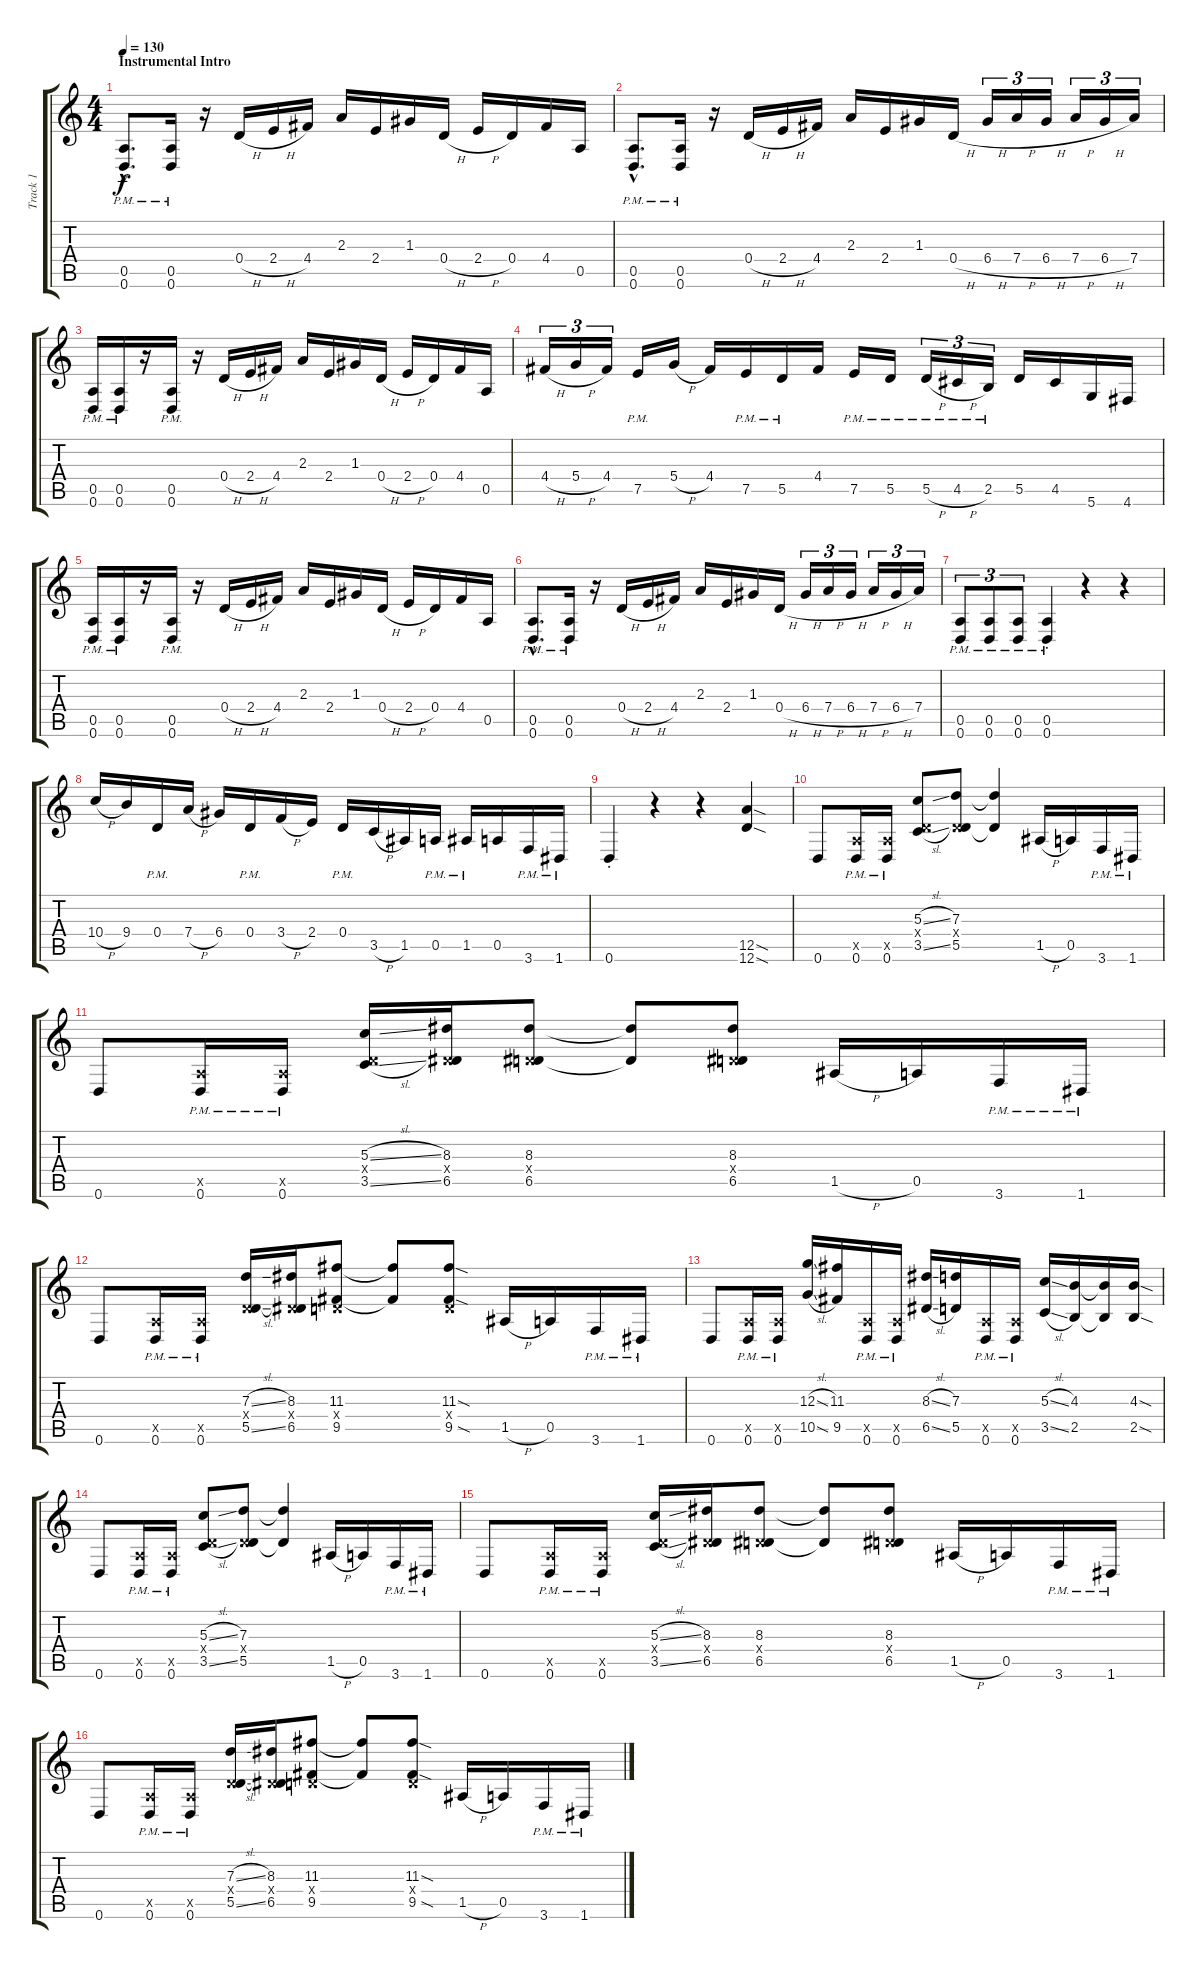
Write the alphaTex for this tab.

\track ("Track 1" "Track 1") {instrument distortionguitar}
\staff {score tabs}
\tuning (E4 B3 G3 D3 A2 D2) {hide}
\ts (4 4)
\section ("" "Instrumental Intro")
\tempo 130
\clef g2
\ks c
(0.5{hac pm} 0.6{hac pm}).8{d dy f instrument distortionguitar} (0.5{pm} 0.6{pm}).16 r.16 0.4{h}.16 2.4{h}.16 4.4.16 2.3.16 2.4.16 1.3.16 0.4{h}.16 2.4{h}.16 0.4.16 4.4.16 0.5.16 |
(0.5{hac pm} 0.6{hac pm}).8{d} (0.5{pm} 0.6{pm}).16 r.16 0.4{h}.16 2.4{h}.16 4.4.16 2.3.16 2.4.16 1.3.16 0.4{h}.16 6.4{h}.16{tu (3 2)} 7.4{h}.16{tu (3 2)} 6.4{h}.16{tu (3 2)} 7.4{h}.16{tu (3 2)} 6.4{h}.16{tu (3 2)} 7.4.16{tu (3 2)} |
(0.5{pm} 0.6{pm}).16 (0.5{pm} 0.6{pm}).16 r.16 (0.5{pm} 0.6{pm}).16 r.16 0.4{h}.16 2.4{h}.16 4.4.16 2.3.16 2.4.16 1.3.16 0.4{h}.16 2.4{h}.16 0.4.16 4.4.16 0.5.16 |
4.4{h}.16{tu (3 2)} 5.4{h}.16{tu (3 2)} 4.4.16{tu (3 2)} 7.5{pm}.16 5.4{h}.16 4.4.16 7.5{pm}.16 5.5{pm}.16 4.4.16 7.5{pm}.16 5.5{pm}.16 5.5{h pm}.16{tu (3 2)} 4.5{h pm}.16{tu (3 2)} 2.5{pm}.16{tu (3 2)} 5.5.16 4.5.16 5.6.16 4.6.16 |
(0.5{pm} 0.6{pm}).16 (0.5{pm} 0.6{pm}).16 r.16 (0.5{pm} 0.6{pm}).16 r.16 0.4{h}.16 2.4{h}.16 4.4.16 2.3.16 2.4.16 1.3.16 0.4{h}.16 2.4{h}.16 0.4.16 4.4.16 0.5.16 |
(0.5{hac pm} 0.6{hac pm}).8{d} (0.5{pm} 0.6{pm}).16 r.16 0.4{h}.16 2.4{h}.16 4.4.16 2.3.16 2.4.16 1.3.16 0.4{h}.16 6.4{h}.16{tu (3 2)} 7.4{h}.16{tu (3 2)} 6.4{h}.16{tu (3 2)} 7.4{h}.16{tu (3 2)} 6.4{h}.16{tu (3 2)} 7.4.16{tu (3 2)} |
(0.5{pm} 0.6{pm}).8{tu (3 2)} (0.5{pm} 0.6{pm}).8{tu (3 2)} (0.5{pm} 0.6{pm}).8{tu (3 2)} (0.5{pm st} 0.6{pm st}).4 r.4 r.4 |
10.4{h}.16 9.4.16 0.4{pm}.16 7.4{h}.16 6.4.16 0.4{pm}.16 3.4{h}.16 2.4.16 0.4{pm}.16 3.5{h}.16 1.5.16 0.5{pm}.16 1.5{pm}.16 0.5.16 3.6{pm}.16 1.6{pm}.16 |
0.6{st}.4 r.4 r.4 (12.5{sod} 12.6{sod}).4 |
0.6.8 (0.5{x} 0.6{pm}).16 (0.5{x} 0.6{pm}).16 (5.3{sl} 0.4{x} 3.5{sl}).8 (7.3 0.4{x} 5.5).8 (7.3{t} 5.5{t}).4 1.5{h}.16 0.5.16 3.6{pm}.16 1.6{pm}.16 |
0.6.8 (0.5{x} 0.6{pm}).16 (0.5{x} 0.6{pm}).16 (5.3{sl} 0.4{x} 3.5{sl}).16 (8.3 0.4{x} 6.5).16 (8.3 0.4{x} 6.5).8 (8.3{t} 6.5{t}).8 (8.3 0.4{x} 6.5).8 1.5{h}.16 0.5.16 3.6{pm}.16 1.6{pm}.16 |
0.6.8 (0.5{x} 0.6{pm}).16 (0.5{x} 0.6{pm}).16 (7.3{sl} 0.4{x} 5.5{sl}).16 (8.3 0.4{x} 6.5).16 (11.3 0.4{x} 9.5).8 (11.3{t} 9.5{t}).8 (11.3{sod} 0.4{x} 9.5{sod}).8 1.5{h}.16 0.5.16 3.6{pm}.16 1.6{pm}.16 |
0.6.8 (0.5{x} 0.6{pm}).16 (0.5{x} 0.6{pm}).16 (12.3{sl} 10.5{sl}).16 (11.3 9.5).16 (0.5{x} 0.6{pm}).16 (0.5{x} 0.6{pm}).16 (8.3{sl} 6.5{sl}).16 (7.3 5.5).16 (0.5{x} 0.6{pm}).16 (0.5{x} 0.6{pm}).16 (5.3{sl} 3.5{sl}).16 (4.3 2.5).16 (4.3{t} 2.5{t}).16 (4.3{sod} 2.5{sod}).16 |
0.6.8 (0.5{x} 0.6{pm}).16 (0.5{x} 0.6{pm}).16 (5.3{sl} 0.4{x} 3.5{sl}).8 (7.3 0.4{x} 5.5).8 (7.3{t} 5.5{t}).4 1.5{h}.16 0.5.16 3.6{pm}.16 1.6{pm}.16 |
0.6.8 (0.5{x} 0.6{pm}).16 (0.5{x} 0.6{pm}).16 (5.3{sl} 0.4{x} 3.5{sl}).16 (8.3 0.4{x} 6.5).16 (8.3 0.4{x} 6.5).8 (8.3{t} 6.5{t}).8 (8.3 0.4{x} 6.5).8 1.5{h}.16 0.5.16 3.6{pm}.16 1.6{pm}.16 |
0.6.8 (0.5{x} 0.6{pm}).16 (0.5{x} 0.6{pm}).16 (7.3{sl} 0.4{x} 5.5{sl}).16 (8.3 0.4{x} 6.5).16 (11.3 0.4{x} 9.5).8 (11.3{t} 9.5{t}).8 (11.3{sod} 0.4{x} 9.5{sod}).8 1.5{h}.16 0.5.16 3.6{pm}.16 1.6{pm}.16
